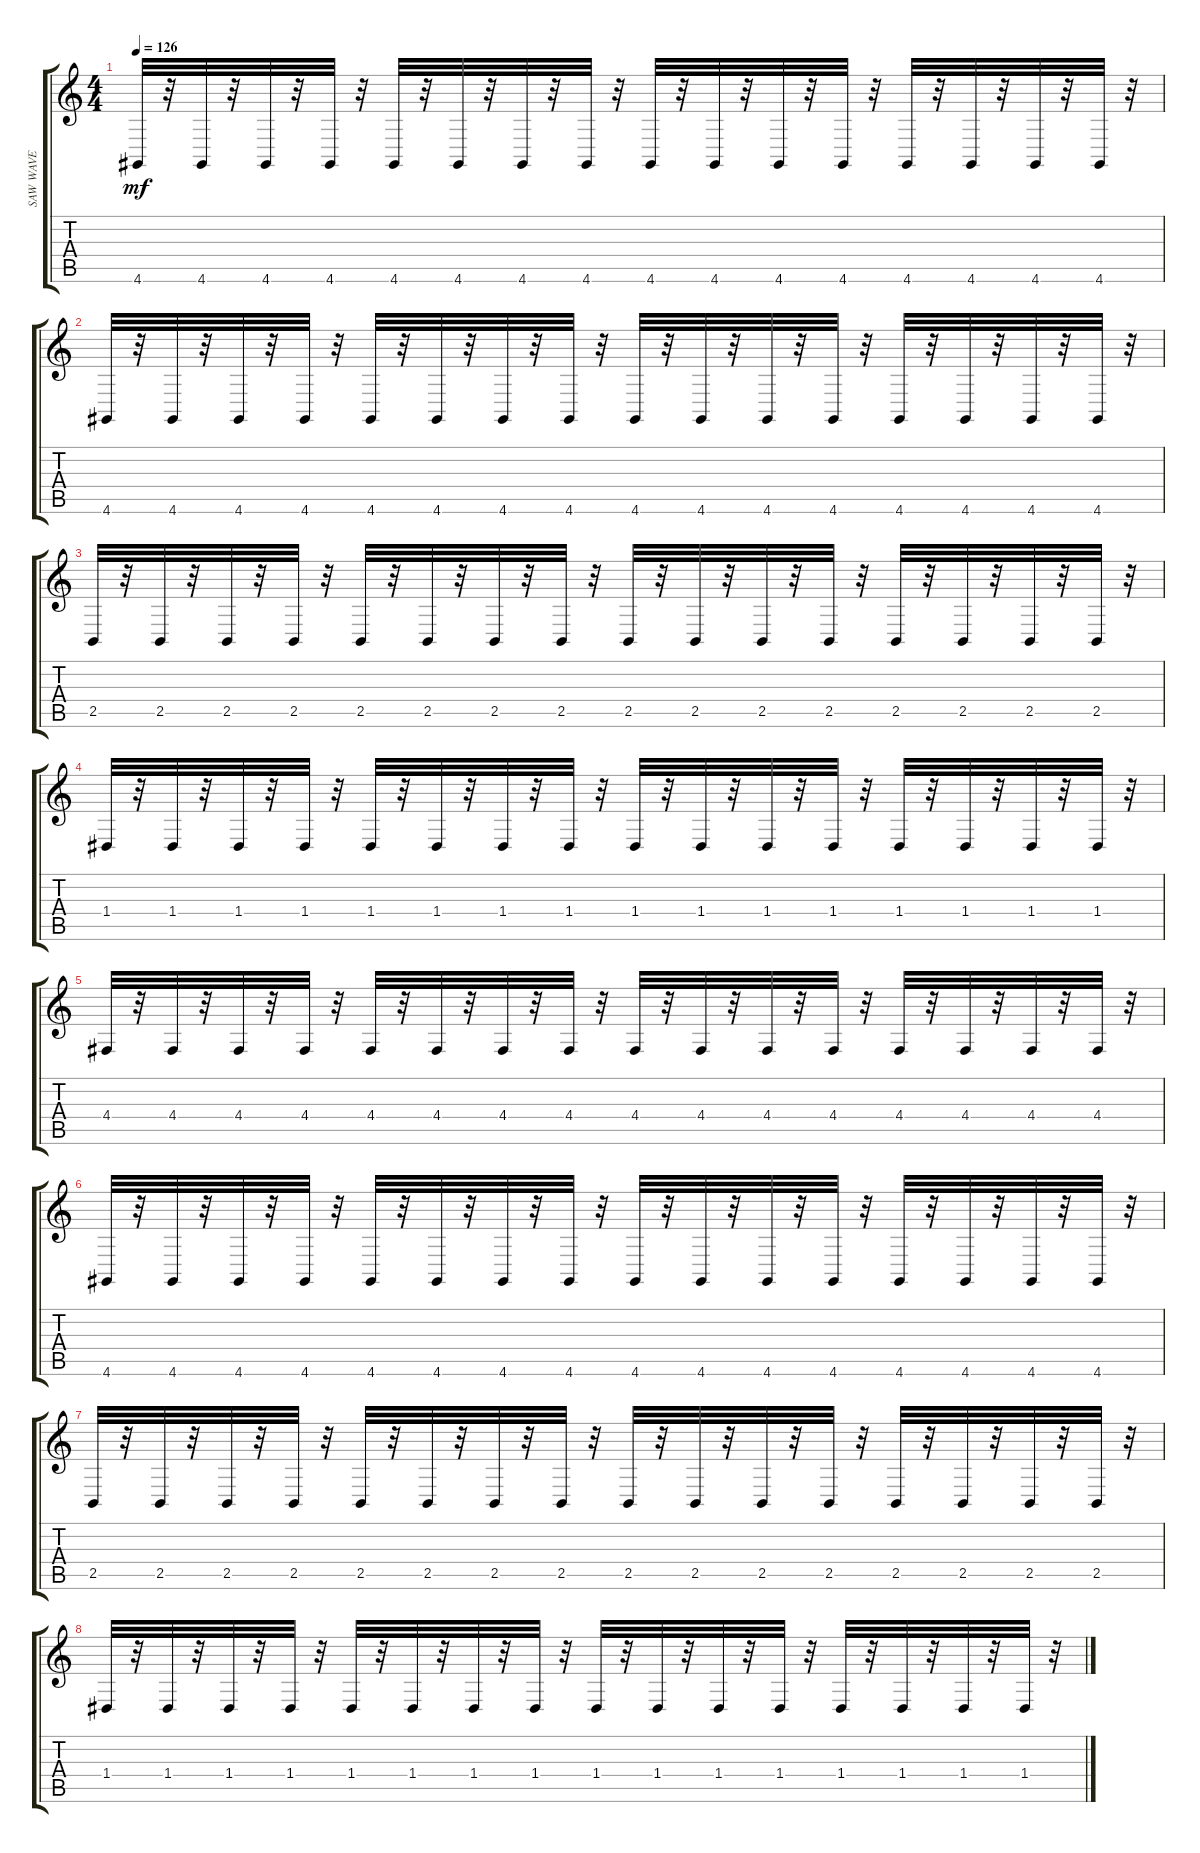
\track ("SAW WAVE" "SAW WAVE") {instrument lead2sawtooth}
\staff {score tabs}
\tuning (E4 B3 G3 D3 A2 E2) {hide}
\ts (4 4)
\tempo 126
\clef g2
\ks c
4.6.32{dy mf} r.32 4.6.32 r.32 4.6.32 r.32 4.6.32 r.32 4.6.32 r.32 4.6.32 r.32 4.6.32 r.32 4.6.32 r.32 4.6.32 r.32 4.6.32 r.32 4.6.32 r.32 4.6.32 r.32 4.6.32 r.32 4.6.32 r.32 4.6.32 r.32 4.6.32 r.32 |
4.6.32 r.32 4.6.32 r.32 4.6.32 r.32 4.6.32 r.32 4.6.32 r.32 4.6.32 r.32 4.6.32 r.32 4.6.32 r.32 4.6.32 r.32 4.6.32 r.32 4.6.32 r.32 4.6.32 r.32 4.6.32 r.32 4.6.32 r.32 4.6.32 r.32 4.6.32 r.32 |
2.5.32 r.32 2.5.32 r.32 2.5.32 r.32 2.5.32 r.32 2.5.32 r.32 2.5.32 r.32 2.5.32 r.32 2.5.32 r.32 2.5.32 r.32 2.5.32 r.32 2.5.32 r.32 2.5.32 r.32 2.5.32 r.32 2.5.32 r.32 2.5.32 r.32 2.5.32 r.32 |
1.4.32 r.32 1.4.32 r.32 1.4.32 r.32 1.4.32 r.32 1.4.32 r.32 1.4.32 r.32 1.4.32 r.32 1.4.32 r.32 1.4.32 r.32 1.4.32 r.32 1.4.32 r.32 1.4.32 r.32 1.4.32 r.32 1.4.32 r.32 1.4.32 r.32 1.4.32 r.32 |
4.4.32 r.32 4.4.32 r.32 4.4.32 r.32 4.4.32 r.32 4.4.32 r.32 4.4.32 r.32 4.4.32 r.32 4.4.32 r.32 4.4.32 r.32 4.4.32 r.32 4.4.32 r.32 4.4.32 r.32 4.4.32 r.32 4.4.32 r.32 4.4.32 r.32 4.4.32 r.32 |
4.6.32 r.32 4.6.32 r.32 4.6.32 r.32 4.6.32 r.32 4.6.32 r.32 4.6.32 r.32 4.6.32 r.32 4.6.32 r.32 4.6.32 r.32 4.6.32 r.32 4.6.32 r.32 4.6.32 r.32 4.6.32 r.32 4.6.32 r.32 4.6.32 r.32 4.6.32 r.32 |
2.5.32 r.32 2.5.32 r.32 2.5.32 r.32 2.5.32 r.32 2.5.32 r.32 2.5.32 r.32 2.5.32 r.32 2.5.32 r.32 2.5.32 r.32 2.5.32 r.32 2.5.32 r.32 2.5.32 r.32 2.5.32 r.32 2.5.32 r.32 2.5.32 r.32 2.5.32 r.32 |
1.4.32 r.32 1.4.32 r.32 1.4.32 r.32 1.4.32 r.32 1.4.32 r.32 1.4.32 r.32 1.4.32 r.32 1.4.32 r.32 1.4.32 r.32 1.4.32 r.32 1.4.32 r.32 1.4.32 r.32 1.4.32 r.32 1.4.32 r.32 1.4.32 r.32 1.4.32 r.32
